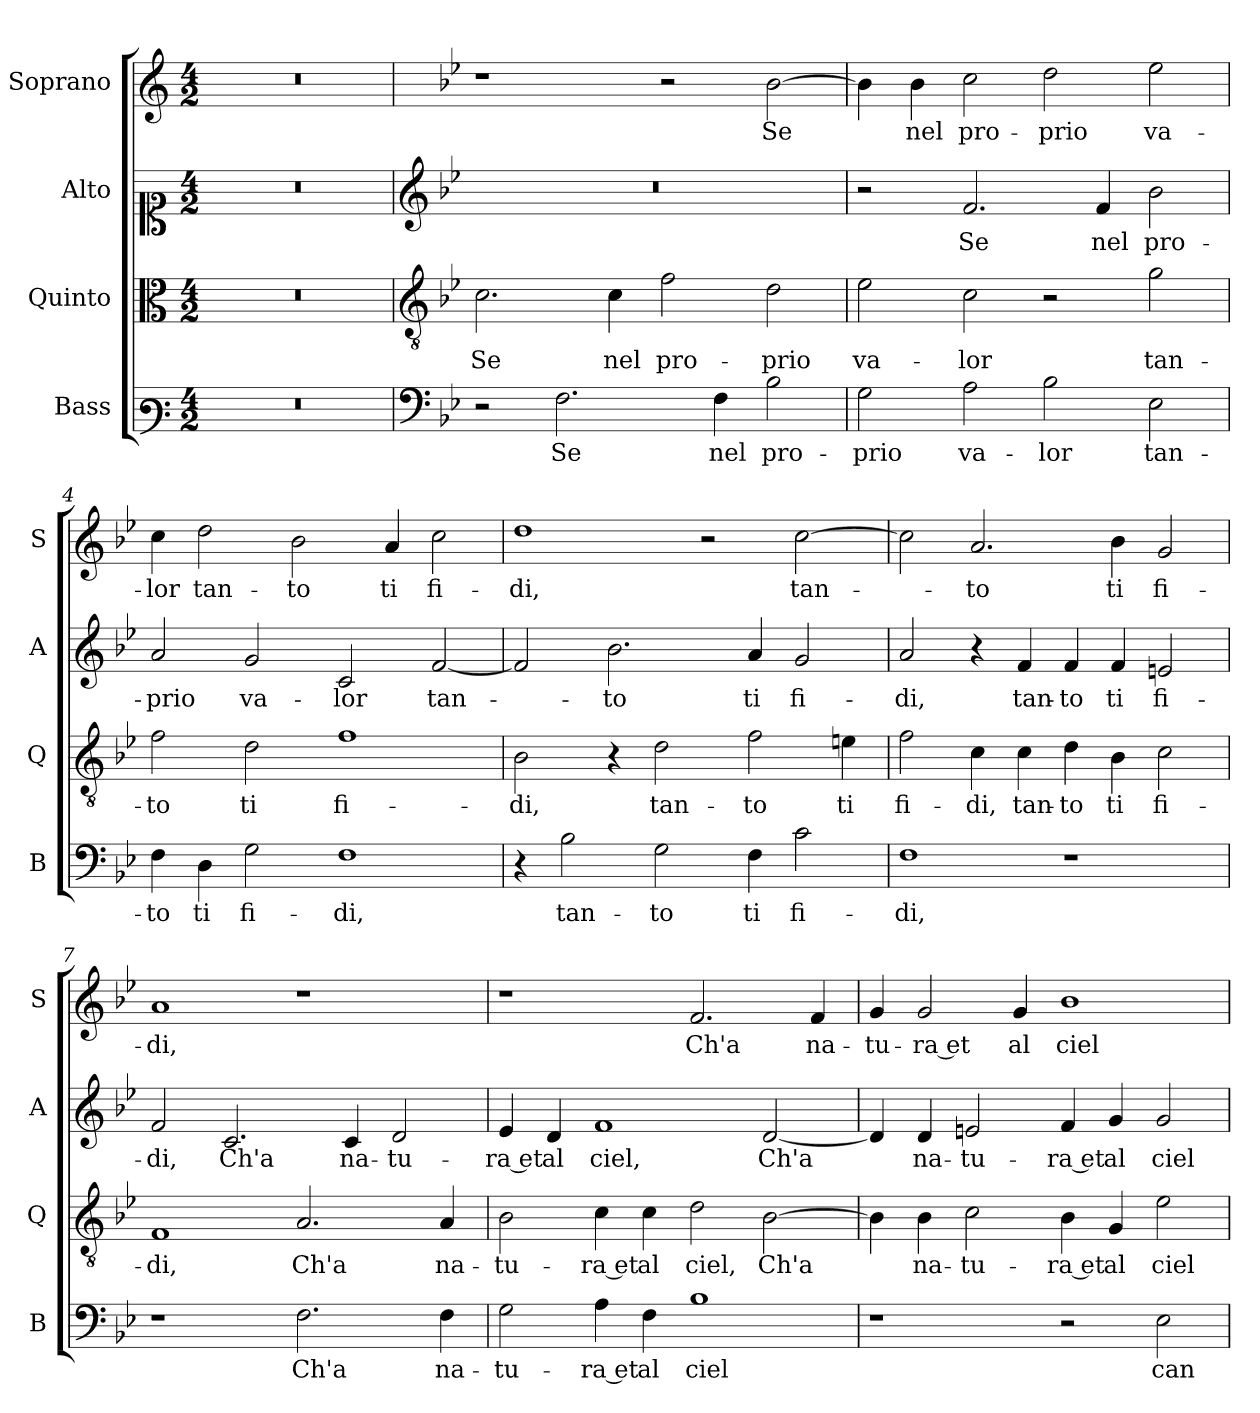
**kern	**text	**kern	**text	**kern	**text	**kern	**text
*part4	*part4	*part3	*part3	*part2	*part2	*part1	*part1
*staff4	*staff4	*staff3	*staff3	*staff2	*staff2	*staff1	*staff1
*I"Bass	*	*I"Quinto	*	*I"Alto	*	*I"Soprano	*
*I'B	*	*I'Q	*	*I'A	*	*I'S	*
*clefF3	*	*clefC3	*	*clefC1	*	*clefG2	*
*k[]	*	*k[]	*	*k[]	*	*k[]	*
*C:	*	*C:	*	*C:	*	*C:	*
*M4/2	*	*M4/2	*	*M4/2	*	*M4/2	*
=1	=1	=1	=1	=1	=1	=1	=1
0r	.	0r	.	0r	.	0r	.
=2	=2	=2	=2	=2	=2	=2	=2
*clefF4	*	*clefGv2	*	*clefG2	*	*	*
*k[b-e-]	*	*k[b-e-]	*	*k[b-e-]	*	*k[b-e-]	*
*B-:	*	*B-:	*	*B-:	*	*B-:	*
!	!	!	!LO:LY:b	!	!	!	!
2r	.	2.c\	Se	0r	.	1r	.
!	!LO:LY:b	!	!	!	!	!	!
2.F\	Se	.	.	.	.	.	.
!	!	!	!LO:LY:b	!	!	!	!
.	.	4c\	nel	.	.	.	.
!	!	!	!LO:LY:b	!	!	!	!
.	.	2f\	pro-	.	.	2r	.
!	!LO:LY:b	!	!	!	!	!	!
4F\	nel	.	.	.	.	.	.
!	!LO:LY:b	!	!LO:LY:b	!	!	!	!LO:LY:b
2B-\	pro-	2d\	-prio	.	.	[2b-\	Se
=3	=3	=3	=3	=3	=3	=3	=3
!	!LO:LY:b	!	!LO:LY:b	!	!	!	!
2G\	-prio	2e-\	va-	2r	.	4b-\]	.
!	!	!	!	!	!	!	!LO:LY:b
.	.	.	.	.	.	4b-\	nel
!	!LO:LY:b	!	!LO:LY:b	!	!LO:LY:b	!	!LO:LY:b
2A\	va-	2c\	-lor	2.f/	Se	2cc\	pro-
!	!LO:LY:b	!	!	!	!	!	!LO:LY:b
2B-\	-lor	2r	.	.	.	2dd\	-prio
!	!	!	!	!	!LO:LY:b	!	!
.	.	.	.	4f/	nel	.	.
!	!LO:LY:b	!	!LO:LY:b	!	!LO:LY:b	!	!LO:LY:b
2E-\	tan-	2g\	tan-	2b-\	pro-	2ee-\	va-
=4	=4	=4	=4	=4	=4	=4	=4
!	!LO:LY:b	!	!LO:LY:b	!	!LO:LY:b	!	!LO:LY:b
4F\	-to	2f\	-to	2a/	-prio	4cc\	-lor
!	!LO:LY:b	!	!	!	!	!	!LO:LY:b
4D\	ti	.	.	.	.	2dd\	tan-
!	!LO:LY:b	!	!LO:LY:b	!	!LO:LY:b	!	!
2G\	fi-	2d\	ti	2g/	va-	.	.
!	!	!	!	!	!	!	!LO:LY:b
.	.	.	.	.	.	2b-\	-to
!	!LO:LY:b	!	!LO:LY:b	!	!LO:LY:b	!	!
1F	-di,	1f	fi-	2c/	-lor	.	.
!	!	!	!	!	!	!	!LO:LY:b
.	.	.	.	.	.	4a/	ti
!	!	!	!	!	!LO:LY:b	!	!LO:LY:b
.	.	.	.	[2f/	tan-	2cc\	fi-
!!LO:LB:g=z
=5	=5	=5	=5	=5	=5	=5	=5
!	!	!	!LO:LY:b	!	!	!	!LO:LY:b
4r	.	2B-\	-di,	2f/]	.	1dd	-di,
!	!LO:LY:b	!	!	!	!	!	!
2B-\	tan-	.	.	.	.	.	.
!	!	!	!	!	!LO:LY:b	!	!
.	.	4r	.	2.b-\	-to	.	.
!	!LO:LY:b	!	!LO:LY:b	!	!	!	!
2G\	-to	2d\	tan-	.	.	.	.
.	.	.	.	.	.	2r	.
!	!LO:LY:b	!	!LO:LY:b	!	!LO:LY:b	!	!
4F\	ti	2f\	-to	4a/	ti	.	.
!	!LO:LY:b	!	!	!	!LO:LY:b	!	!LO:LY:b
2c\	fi-	.	.	2g/	fi-	[2cc\	tan-
!	!	!	!LO:LY:b	!	!	!	!
.	.	4en\	ti	.	.	.	.
=6	=6	=6	=6	=6	=6	=6	=6
!	!LO:LY:b	!	!LO:LY:b	!	!LO:LY:b	!	!
1F	-di,	2f\	fi-	2a/	-di,	2cc\]	.
!	!	!	!LO:LY:b	!	!	!	!LO:LY:b
.	.	4c\	-di,	4r	.	2.a/	-to
!	!	!	!LO:LY:b	!	!LO:LY:b	!	!
.	.	4c\	tan-	4f/	tan-	.	.
!	!	!	!LO:LY:b	!	!LO:LY:b	!	!
1r	.	4d\	-to	4f/	-to	.	.
!	!	!	!LO:LY:b	!	!LO:LY:b	!	!LO:LY:b
.	.	4B-\	ti	4f/	ti	4b-\	ti
!	!	!	!LO:LY:b	!	!LO:LY:b	!	!LO:LY:b
.	.	2c\	fi-	2en/	fi-	2g/	fi-
=7	=7	=7	=7	=7	=7	=7	=7
!	!	!	!LO:LY:b	!	!LO:LY:b	!	!LO:LY:b
1r	.	1F	-di,	2f/	-di,	1a	-di,
!	!	!	!	!	!LO:LY:b	!	!
.	.	.	.	2.c/	Ch'a	.	.
!	!LO:LY:b	!	!LO:LY:b	!	!	!	!
2.F\	Ch'a	2.A/	Ch'a	.	.	1r	.
!	!	!	!	!	!LO:LY:b	!	!
.	.	.	.	4c/	na-	.	.
!	!	!	!	!	!LO:LY:b	!	!
.	.	.	.	2d/	-tu-	.	.
!	!LO:LY:b	!	!LO:LY:b	!	!	!	!
4F\	na-	4A/	na-	.	.	.	.
=8	=8	=8	=8	=8	=8	=8	=8
!	!LO:LY:b	!	!LO:LY:b	!	!LO:LY:b	!	!
2G\	-tu-	2B-\	-tu-	4e-/	-ra et	1r	.
!	!	!	!	!	!LO:LY:b	!	!
.	.	.	.	4d/	al	.	.
!	!LO:LY:b	!	!LO:LY:b	!	!LO:LY:b	!	!
4A\	-ra et	4c\	-ra et	1f	ciel,	.	.
!	!LO:LY:b	!	!LO:LY:b	!	!	!	!
4F\	al	4c\	al	.	.	.	.
!	!LO:LY:b	!	!LO:LY:b	!	!	!	!LO:LY:b
1B-	ciel	2d\	ciel,	.	.	2.f/	Ch'a
!	!	!	!LO:LY:b	!	!LO:LY:b	!	!
.	.	[2B-\	Ch'a	[2d/	Ch'a	.	.
!	!	!	!	!	!	!	!LO:LY:b
.	.	.	.	.	.	4f/	na-
!!LO:LB:g=z
=9	=9	=9	=9	=9	=9	=9	=9
!	!	!	!	!	!	!	!LO:LY:b
1r	.	4B-\]	.	4d/]	.	4g/	-tu-
!	!	!	!LO:LY:b	!	!LO:LY:b	!	!LO:LY:b
.	.	4B-\	na-	4d/	na-	2g/	-ra et
!	!	!	!LO:LY:b	!	!LO:LY:b	!	!
.	.	2c\	-tu-	2en/	-tu-	.	.
!	!	!	!	!	!	!	!LO:LY:b
.	.	.	.	.	.	4g/	al
!	!	!	!LO:LY:b	!	!LO:LY:b	!	!LO:LY:b
2r	.	4B-\	-ra et	4f/	-ra et	1b-	ciel
!	!	!	!LO:LY:b	!	!LO:LY:b	!	!
.	.	4G/	al	4g/	al	.	.
!	!LO:LY:b	!	!LO:LY:b	!	!LO:LY:b	!	!
2E-\	can-	2e-\	ciel	2g/	ciel	.	.
=	=	=	=	=	=	=	=
*-	*-	*-	*-	*-	*-	*-	*-
